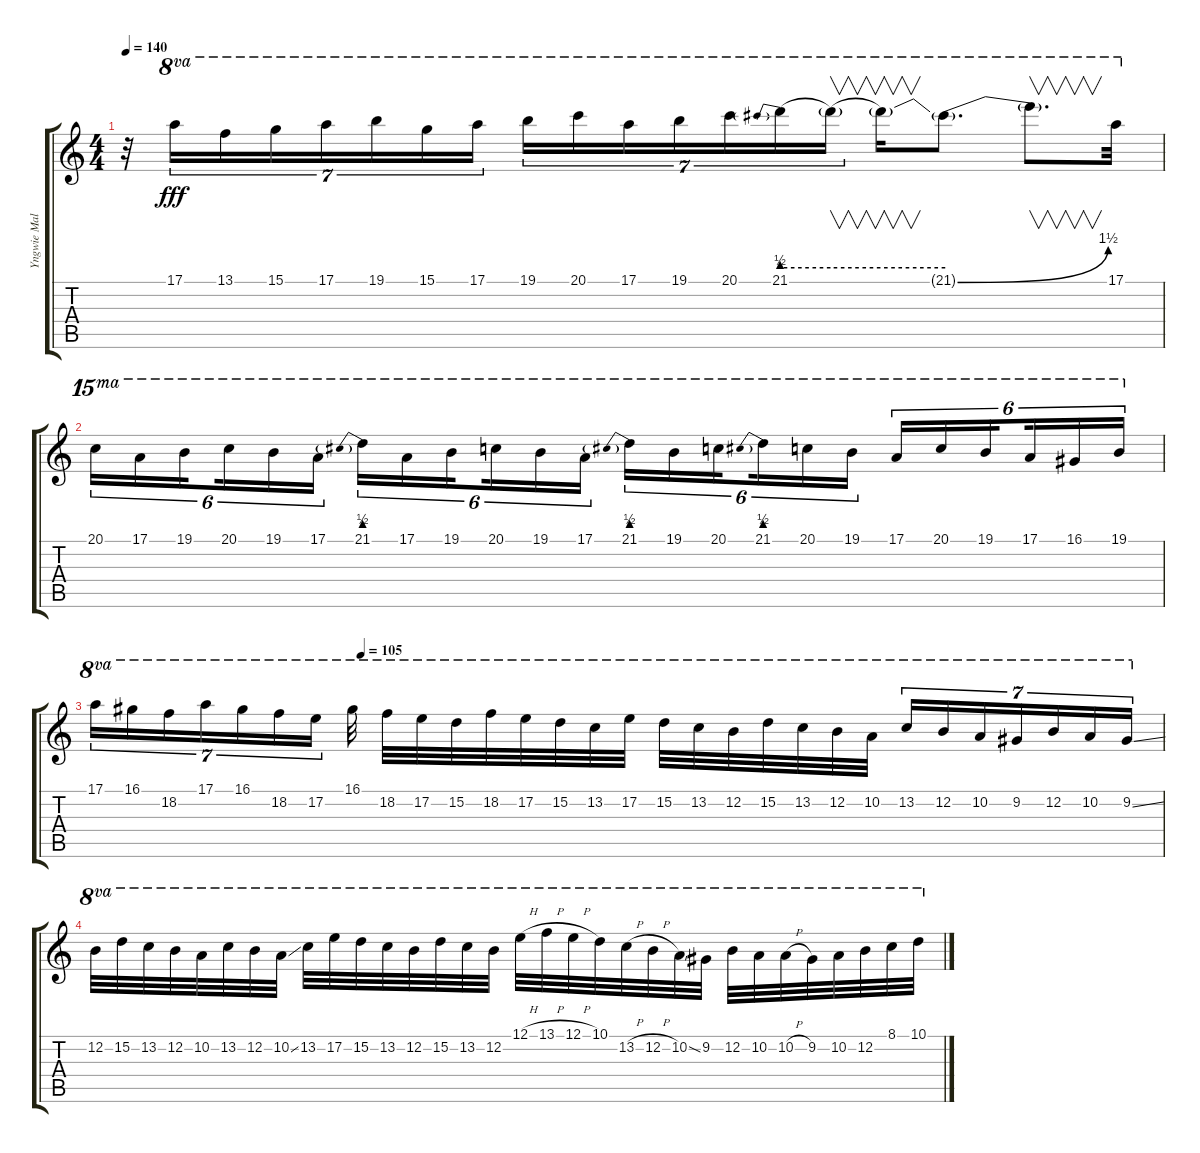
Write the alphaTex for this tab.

\track ("Yngwie Malmsteen-4" "Yngwie Mal") {instrument overdrivenguitar}
\staff {score tabs}
\tuning (E4 B3 G3 D3 A2 E2) {hide}
\ts (4 4)
\tempo 140
\clef g2
\ks c
r.32{dy fff} 17.1.16{tu (7 4) ot 8va} 13.1.16{tu (7 4) ot 8va} 15.1.16{tu (7 4) ot 8va} 17.1.16{tu (7 4) ot 8va} 19.1.16{tu (7 4) ot 8va} 15.1.16{tu (7 4) ot 8va} 17.1.16{tu (7 4) ot 8va} 19.1.16{tu (7 4) ot 8va} 20.1.16{tu (7 4) ot 8va} 17.1.16{tu (7 4) ot 8va} 19.1.16{tu (7 4) ot 8va} 20.1.16{tu (7 4) ot 8va} 21.1{be (prebend 0 2 60 2)}.16{tu (7 4) ot 8va} 21.1{be (hold 0 2 60 2) t}.16{v tu (7 4) ot 8va} 21.1{t}.16{v ot 8va} 21.1{be (bend 0 0 60 6) t}.8{d ot 8va} 21.1{t}.8{v d ot 8va} 17.1.32{ot 8va} |
20.1.16{tu (6 4) ot 15ma} 17.1.16{tu (6 4) ot 15ma} 19.1.16{tu (6 4) ot 15ma beam splitsecondary} 20.1.16{tu (6 4) ot 15ma} 19.1.16{tu (6 4) ot 15ma} 17.1.16{tu (6 4) ot 15ma} 21.1{be (prebend 0 2 60 2)}.16{tu (6 4) ot 15ma} 17.1.16{tu (6 4) ot 15ma} 19.1.16{tu (6 4) ot 15ma beam splitsecondary} 20.1.16{tu (6 4) ot 15ma} 19.1.16{tu (6 4) ot 15ma} 17.1.16{tu (6 4) ot 15ma} 21.1{be (prebend 0 2 60 2)}.16{tu (6 4) ot 15ma} 19.1.16{tu (6 4) ot 15ma} 20.1.16{tu (6 4) ot 15ma beam splitsecondary} 21.1{be (prebend 0 2 60 2)}.16{tu (6 4) ot 15ma} 20.1.16{tu (6 4) ot 15ma} 19.1.16{tu (6 4) ot 15ma} 17.1.16{tu (6 4) ot 15ma} 20.1.16{tu (6 4) ot 15ma} 19.1.16{tu (6 4) ot 15ma beam splitsecondary} 17.1.16{tu (6 4) ot 15ma} 16.1.16{tu (6 4) ot 15ma} 19.1.16{tu (6 4) ot 15ma} |
\tempo (105 0.24973958333333332)
17.1.16{tu (7 4) ot 8va} 16.1.16{tu (7 4) ot 8va} 18.2.16{tu (7 4) ot 8va} 17.1.16{tu (7 4) ot 8va} 16.1.16{tu (7 4) ot 8va} 18.2.16{tu (7 4) ot 8va} 17.2.16{tu (7 4) ot 8va} 16.1.32{ot 8va} 18.2.32{ot 8va} 17.2.32{ot 8va} 15.2.32{ot 8va} 18.2.32{ot 8va} 17.2.32{ot 8va} 15.2.32{ot 8va} 13.2.32{ot 8va} 17.2.32{ot 8va} 15.2.32{ot 8va} 13.2.32{ot 8va} 12.2.32{ot 8va} 15.2.32{ot 8va} 13.2.32{ot 8va} 12.2.32{ot 8va} 10.2.32{ot 8va} 13.2.16{tu (7 4) ot 8va} 12.2.16{tu (7 4) ot 8va} 10.2.16{tu (7 4) ot 8va} 9.2.16{tu (7 4) ot 8va} 12.2.16{tu (7 4) ot 8va} 10.2.16{tu (7 4) ot 8va} 9.2{ss}.16{tu (7 4) ot 8va} |
12.2.32{ot 8va} 15.2.32{ot 8va} 13.2.32{ot 8va} 12.2.32{ot 8va} 10.2.32{ot 8va} 13.2.32{ot 8va} 12.2.32{ot 8va} 10.2{ss}.32{ot 8va} 13.2.32{ot 8va} 17.2.32{ot 8va} 15.2.32{ot 8va} 13.2.32{ot 8va} 12.2.32{ot 8va} 15.2.32{ot 8va} 13.2.32{ot 8va} 12.2.32{ot 8va} 12.1{h}.32{ot 8va} 13.1{h}.32{ot 8va} 12.1{h}.32{ot 8va} 10.1.32{ot 8va} 13.2{h}.32{ot 8va} 12.2{h}.32{ot 8va} 10.2{ss}.32{ot 8va} 9.2.32{ot 8va} 12.2.32{ot 8va} 10.2.32{ot 8va} 10.2{h}.32{ot 8va} 9.2.32{ot 8va} 10.2.32{ot 8va} 12.2.32{ot 8va} 8.1.32{ot 8va} 10.1.32{ot 8va}
